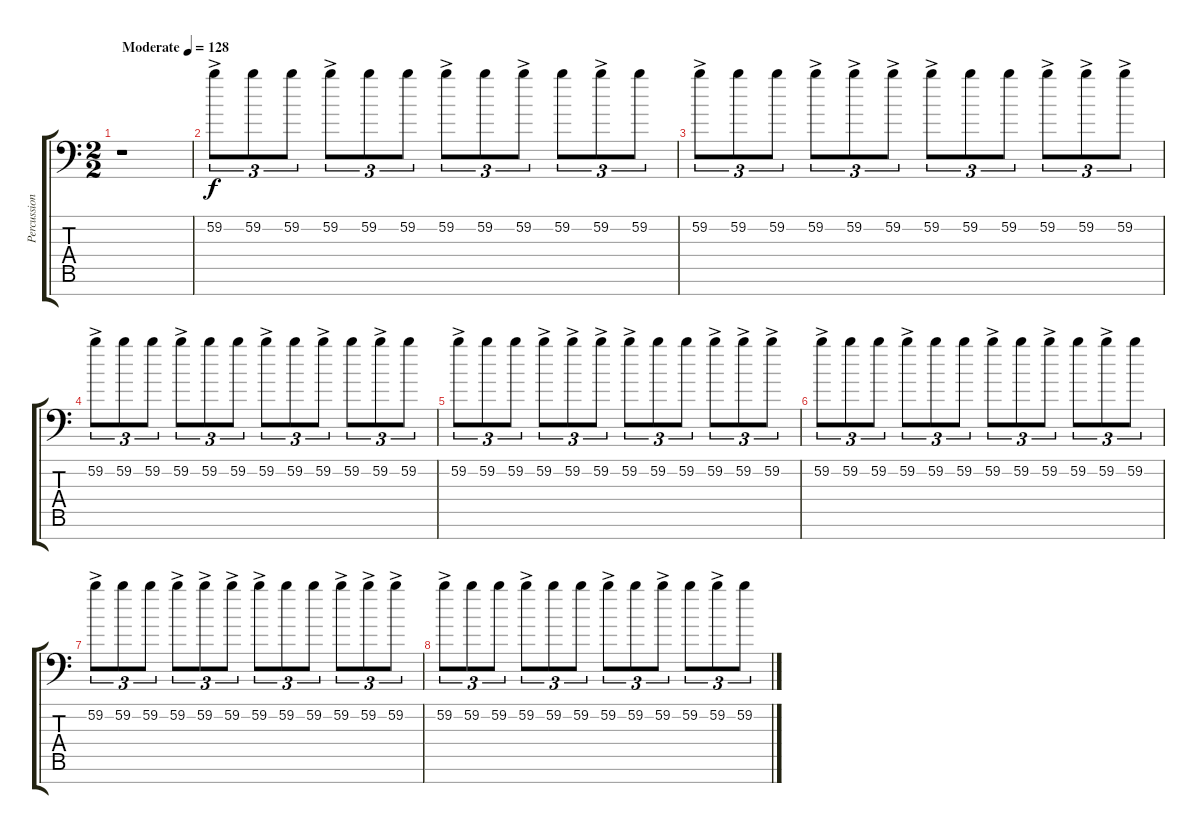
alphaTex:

\track ("Percussion" "Percussion") {instrument acousticgrandpiano}
\staff {score tabs}
\tuning (C-1 C-1 C-1 C-1 C-1 C-1 C-1) {hide}
\ts (2 2)
\tempo (128 "Moderate")
\clef f4
\ks c
r.1{dy f instrument acousticgrandpiano} |
59.2{ac}.8{tu (3 2)} 59.2.8{tu (3 2)} 59.2.8{tu (3 2)} 59.2{ac}.8{tu (3 2)} 59.2.8{tu (3 2)} 59.2.8{tu (3 2)} 59.2{ac}.8{tu (3 2)} 59.2.8{tu (3 2)} 59.2{ac}.8{tu (3 2)} 59.2.8{tu (3 2)} 59.2{ac}.8{tu (3 2)} 59.2.8{tu (3 2)} |
59.2{ac}.8{tu (3 2)} 59.2.8{tu (3 2)} 59.2.8{tu (3 2)} 59.2{ac}.8{tu (3 2)} 59.2{ac}.8{tu (3 2)} 59.2{ac}.8{tu (3 2)} 59.2{ac}.8{tu (3 2)} 59.2.8{tu (3 2)} 59.2.8{tu (3 2)} 59.2{ac}.8{tu (3 2)} 59.2{ac}.8{tu (3 2)} 59.2{ac}.8{tu (3 2)} |
59.2{ac}.8{tu (3 2)} 59.2.8{tu (3 2)} 59.2.8{tu (3 2)} 59.2{ac}.8{tu (3 2)} 59.2.8{tu (3 2)} 59.2.8{tu (3 2)} 59.2{ac}.8{tu (3 2)} 59.2.8{tu (3 2)} 59.2{ac}.8{tu (3 2)} 59.2.8{tu (3 2)} 59.2{ac}.8{tu (3 2)} 59.2.8{tu (3 2)} |
59.2{ac}.8{tu (3 2)} 59.2.8{tu (3 2)} 59.2.8{tu (3 2)} 59.2{ac}.8{tu (3 2)} 59.2{ac}.8{tu (3 2)} 59.2{ac}.8{tu (3 2)} 59.2{ac}.8{tu (3 2)} 59.2.8{tu (3 2)} 59.2.8{tu (3 2)} 59.2{ac}.8{tu (3 2)} 59.2{ac}.8{tu (3 2)} 59.2{ac}.8{tu (3 2)} |
59.2{ac}.8{tu (3 2)} 59.2.8{tu (3 2)} 59.2.8{tu (3 2)} 59.2{ac}.8{tu (3 2)} 59.2.8{tu (3 2)} 59.2.8{tu (3 2)} 59.2{ac}.8{tu (3 2)} 59.2.8{tu (3 2)} 59.2{ac}.8{tu (3 2)} 59.2.8{tu (3 2)} 59.2{ac}.8{tu (3 2)} 59.2.8{tu (3 2)} |
59.2{ac}.8{tu (3 2)} 59.2.8{tu (3 2)} 59.2.8{tu (3 2)} 59.2{ac}.8{tu (3 2)} 59.2{ac}.8{tu (3 2)} 59.2{ac}.8{tu (3 2)} 59.2{ac}.8{tu (3 2)} 59.2.8{tu (3 2)} 59.2.8{tu (3 2)} 59.2{ac}.8{tu (3 2)} 59.2{ac}.8{tu (3 2)} 59.2{ac}.8{tu (3 2)} |
59.2{ac}.8{tu (3 2)} 59.2.8{tu (3 2)} 59.2.8{tu (3 2)} 59.2{ac}.8{tu (3 2)} 59.2.8{tu (3 2)} 59.2.8{tu (3 2)} 59.2{ac}.8{tu (3 2)} 59.2.8{tu (3 2)} 59.2{ac}.8{tu (3 2)} 59.2.8{tu (3 2)} 59.2{ac}.8{tu (3 2)} 59.2.8{tu (3 2)}
